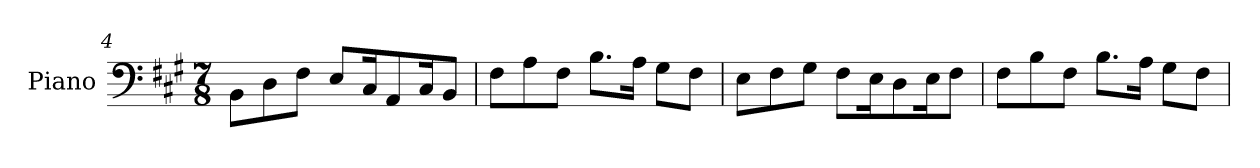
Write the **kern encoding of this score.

**kern
*part1
*staff1
*I"Piano
*I'Pno.
*clefF4
*k[f#c#g#]
*M7/8
=4
8BB\L
8D\
8F#\J
8E/L
16C#/K
8AA/
16C#/K
8BB/J
=5
8F#\L
8A\
8F#\J
8.B\L
16A\Jk
8G#\L
8F#\J
!!LO:LB:g=z
=6
8E\L
8F#\
8G#\J
8F#\L
16E\K
8D\
16E\K
8F#\J
=7
8F#\L
8B\
8F#\J
8.B\L
16A\Jk
8G#\L
8F#\J
=
*-
